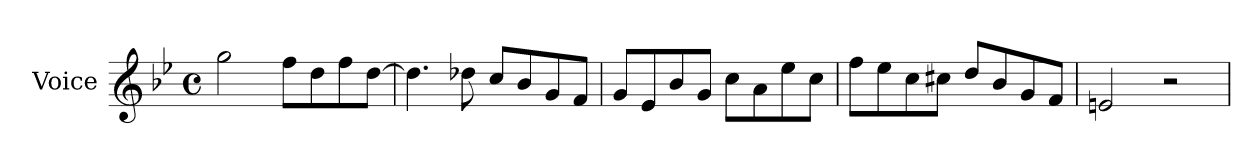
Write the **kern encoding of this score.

**kern
*part1
*staff1
*I"Voice
*I'Voice
*clefG2
*k[b-e-]
*M4/4
*met(c)
=1
2gg\
8ff\L
8dd\
8ff\
[>8dd\J
=2
4.dd\]
8dd-X\
8cc/L
8b-/
8g/
8f/J
=3
8g/L
8e-/
8b-/
8g/J
8cc\L
8a\
8ee-\
8cc\J
=4
8ff\L
8ee-\
8cc\
8cc#X\J
8dd/L
8b-/
8g/
8f/J
=5
2en/
2rcc
=
*-
